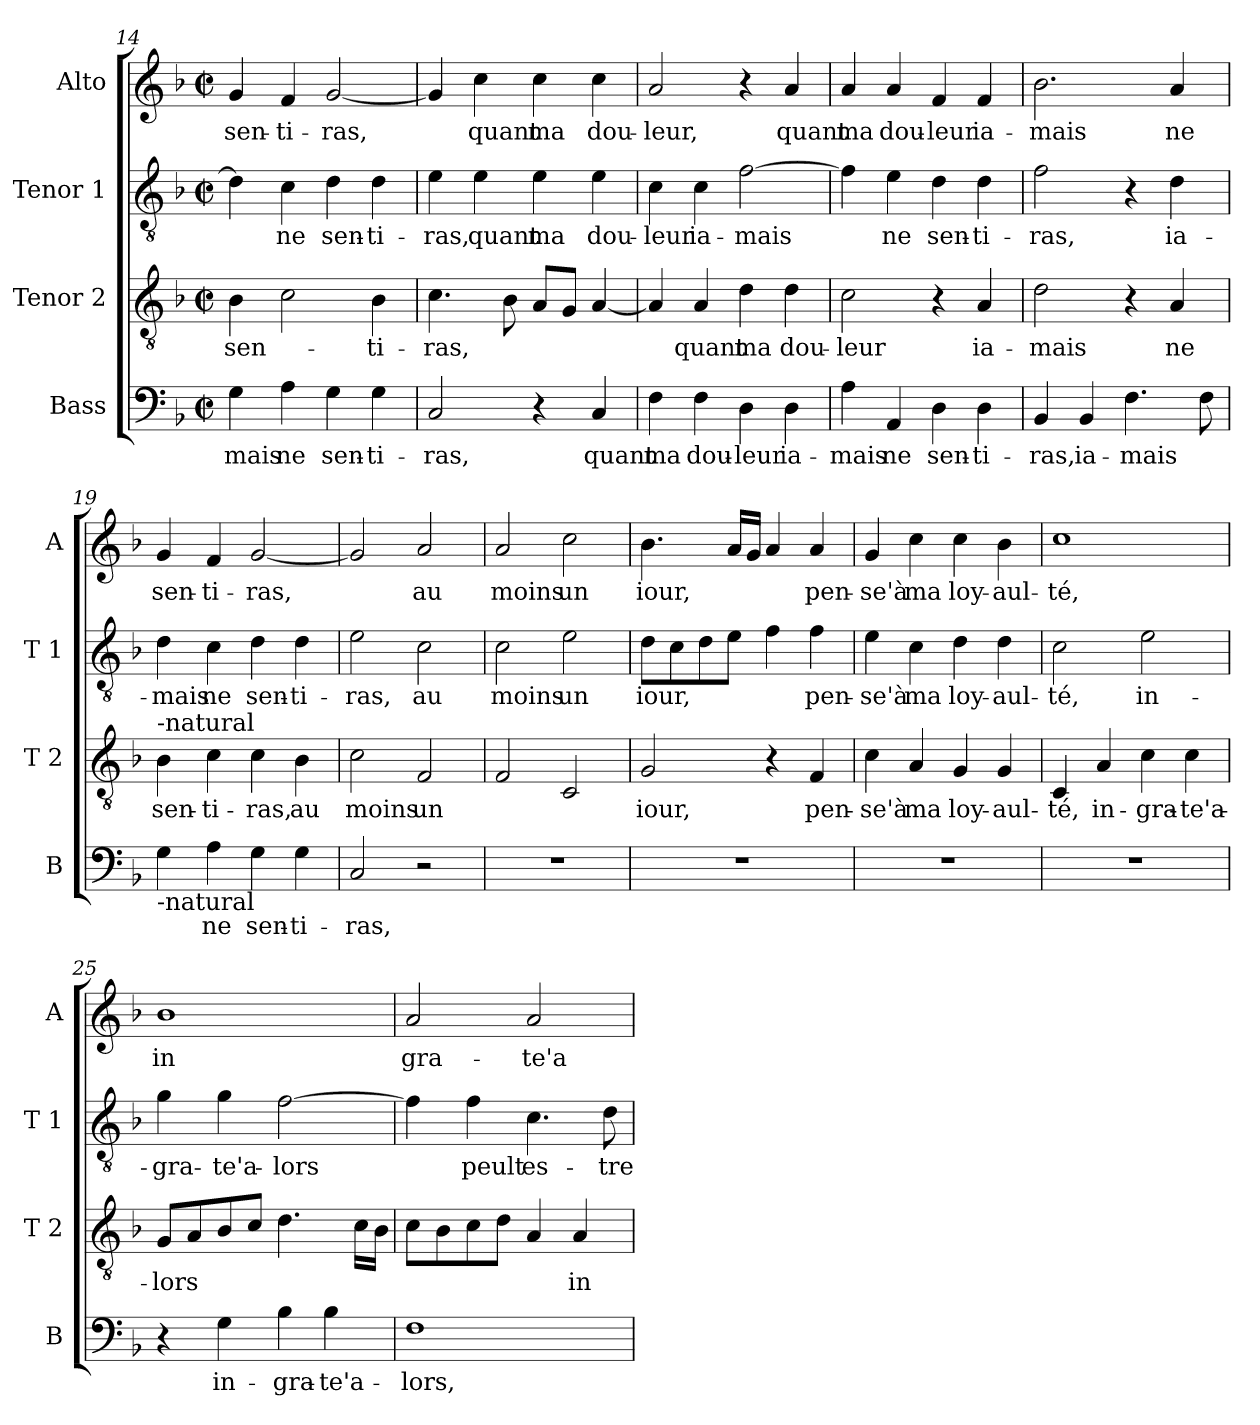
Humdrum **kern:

**kern	**text	**kern	**text	**kern	**text	**kern	**text
*part4	*part4	*part3	*part3	*part2	*part2	*part1	*part1
*staff4	*staff4	*staff3	*staff3	*staff2	*staff2	*staff1	*staff1
*I"Bass	*	*I"Tenor 2	*	*I"Tenor 1	*	*I"Alto	*
*I'B	*	*I'T 2	*	*I'T 1	*	*I'A	*
*clefF4	*	*clefGv2	*	*clefGv2	*	*clefG2	*
*k[b-]	*	*k[b-]	*	*k[b-]	*	*k[b-]	*
*F:	*	*F:	*	*F:	*	*F:	*
*M2/2	*	*M2/2	*	*M2/2	*	*M2/2	*
*met(c|)	*	*met(c|)	*	*met(c|)	*	*met(c|)	*
=14	=14	=14	=14	=14	=14	=14	=14
!	!LO:LY:b	!	!LO:LY:b	!	!	!	!LO:LY:b
4G\	-mais	4B-\	sen-	4d\]	.	4g/	sen-
!	!LO:LY:b	!	!	!	!LO:LY:b	!	!LO:LY:b
4A\	ne	2c\	.	4c\	ne	4f/	-ti-
!	!LO:LY:b	!	!	!	!LO:LY:b	!	!LO:LY:b
4G\	sen-	.	.	4d\	sen-	[2g/	-ras,
!	!LO:LY:b	!	!LO:LY:b	!	!LO:LY:b	!	!
4G\	-ti-	4B-\	-ti-	4d\	-ti-	.	.
!!LO:LB:g=z
=15	=15	=15	=15	=15	=15	=15	=15
!	!LO:LY:b	!	!LO:LY:b	!	!LO:LY:b	!	!
2C/	-ras,	4.c\	-ras,	4e\	-ras,	4g/]	.
!	!	!	!	!	!LO:LY:b	!	!LO:LY:b
.	.	.	.	4e\	quant	4cc\	quant
.	.	8B-\	.	.	.	.	.
!	!	!	!	!	!LO:LY:b	!	!LO:LY:b
4r	.	8A/L	.	4e\	ma	4cc\	ma
.	.	8G/J	.	.	.	.	.
!	!LO:LY:b	!	!	!	!LO:LY:b	!	!LO:LY:b
4C/	quant	[4A/	.	4e\	dou-	4cc\	dou-
=16	=16	=16	=16	=16	=16	=16	=16
!	!LO:LY:b	!	!	!	!LO:LY:b	!	!LO:LY:b
4F\	ma	4A/]	.	4c\	-leur	2a/	-leur,
!	!LO:LY:b	!	!LO:LY:b	!	!LO:LY:b	!	!
4F\	dou-	4A/	quant	4c\	ia-	.	.
!	!LO:LY:b	!	!LO:LY:b	!	!LO:LY:b	!	!
4D\	-leur	4d\	ma	[2f\	-mais	4r	.
!	!LO:LY:b	!	!LO:LY:b	!	!	!	!LO:LY:b
4D\	ia-	4d\	dou-	.	.	4a/	quant
=17	=17	=17	=17	=17	=17	=17	=17
!	!LO:LY:b	!	!LO:LY:b	!	!	!	!LO:LY:b
4A\	-mais	2c\	-leur	4f\]	.	4a/	ma
!	!LO:LY:b	!	!	!	!LO:LY:b	!	!LO:LY:b
4AA/	ne	.	.	4e\	ne	4a/	dou-
!	!LO:LY:b	!	!	!	!LO:LY:b	!	!LO:LY:b
4D\	sen-	4r	.	4d\	sen-	4f/	-leur
!	!LO:LY:b	!	!LO:LY:b	!	!LO:LY:b	!	!LO:LY:b
4D\	-ti-	4A/	ia-	4d\	-ti-	4f/	ia-
=18	=18	=18	=18	=18	=18	=18	=18
!	!LO:LY:b	!	!LO:LY:b	!	!LO:LY:b	!	!LO:LY:b
4BB-/	-ras,	2d\	-mais	2f\	-ras,	2.b-\	-mais
!	!LO:LY:b	!	!	!	!	!	!
4BB-/	ia-	.	.	.	.	.	.
!	!LO:LY:b	!	!	!	!	!	!
4.F\	-mais	4r	.	4r	.	.	.
!	!	!	!LO:LY:b	!	!LO:LY:b	!	!LO:LY:b
.	.	4A/	ne	4d\	ia-	4a/	ne
8F\	.	.	.	.	.	.	.
=19	=19	=19	=19	=19	=19	=19	=19
!	!	!LO:TX:a:t=-natural	!	!	!	!	!
!LO:TX:b:t=-natural	!	!	!	!	!	!	!
!	!	!	!LO:LY:b	!	!LO:LY:b	!	!LO:LY:b
4G\	.	4B-\	sen-	4d\	-mais	4g/	sen-
!	!LO:LY:b	!	!LO:LY:b	!	!LO:LY:b	!	!LO:LY:b
4A\	ne	4c\	-ti-	4c\	ne	4f/	-ti-
!	!LO:LY:b	!	!LO:LY:b	!	!LO:LY:b	!	!LO:LY:b
4G\	sen-	4c\	-ras,	4d\	sen-	[2g/	-ras,
!	!LO:LY:b	!	!LO:LY:b	!	!LO:LY:b	!	!
4G\	-ti-	4B-\	au	4d\	-ti-	.	.
!!LO:LB:g=z
=20	=20	=20	=20	=20	=20	=20	=20
!	!LO:LY:b	!	!LO:LY:b	!	!LO:LY:b	!	!
2C/	-ras,	2c\	moins	2e\	-ras,	2g/]	.
!	!	!	!LO:LY:b	!	!LO:LY:b	!	!LO:LY:b
2r	.	2F/	un	2c\	au	2a/	au
=21	=21	=21	=21	=21	=21	=21	=21
!	!	!	!	!	!LO:LY:b	!	!LO:LY:b
1r	.	2F/	.	2c\	moins	2a/	moins
!	!	!	!	!	!LO:LY:b	!	!LO:LY:b
.	.	2C/	.	2e\	un	2cc\	un
=22	=22	=22	=22	=22	=22	=22	=22
!	!	!	!LO:LY:b	!	!LO:LY:b	!	!LO:LY:b
1r	.	2G/	iour,	8d\L	iour,	4.b-\	iour,
.	.	.	.	8c\	.	.	.
.	.	.	.	8d\	.	.	.
.	.	.	.	8e\J	.	16a/LL	.
.	.	.	.	.	.	16g/JJ	.
.	.	4r	.	4f\	.	4a/	.
!	!	!	!LO:LY:b	!	!LO:LY:b	!	!LO:LY:b
.	.	4F/	pen-	4f\	pen-	4a/	pen-
=23	=23	=23	=23	=23	=23	=23	=23
!	!	!	!LO:LY:b	!	!LO:LY:b	!	!LO:LY:b
1r	.	4c\	-se'à	4e\	-se'à	4g/	-se'à
!	!	!	!LO:LY:b	!	!LO:LY:b	!	!LO:LY:b
.	.	4A/	ma	4c\	ma	4cc\	ma
!	!	!	!LO:LY:b	!	!LO:LY:b	!	!LO:LY:b
.	.	4G/	loy-	4d\	loy-	4cc\	loy-
!	!	!	!LO:LY:b	!	!LO:LY:b	!	!LO:LY:b
.	.	4G/	-aul-	4d\	-aul-	4b-\	-aul-
=24	=24	=24	=24	=24	=24	=24	=24
!	!	!	!LO:LY:b	!	!LO:LY:b	!	!LO:LY:b
1r	.	4C/	-té,	2c\	-té,	1cc	-té,
!	!	!	!LO:LY:b	!	!	!	!
.	.	4A/	in-	.	.	.	.
!	!	!	!LO:LY:b	!	!LO:LY:b	!	!
.	.	4c\	-gra-	2e\	in-	.	.
!	!	!	!LO:LY:b	!	!	!	!
.	.	4c\	-te'a-	.	.	.	.
!!LO:PB:g=z
=25	=25	=25	=25	=25	=25	=25	=25
!	!	!	!LO:LY:b	!	!LO:LY:b	!	!LO:LY:b
4r	.	8G/L	-lors	4g\	-gra-	1b-	in
.	.	8A/	.	.	.	.	.
!	!LO:LY:b	!	!	!	!LO:LY:b	!	!
4G\	in-	8B-/	.	4g\	-te'a-	.	.
.	.	8c/J	.	.	.	.	.
!	!LO:LY:b	!	!	!	!LO:LY:b	!	!
4B-\	-gra-	4.d\	.	[2f\	-lors	.	.
!	!LO:LY:b	!	!	!	!	!	!
4B-\	-te'a-	.	.	.	.	.	.
.	.	16c\LL	.	.	.	.	.
.	.	16B-\JJ	.	.	.	.	.
=26	=26	=26	=26	=26	=26	=26	=26
!	!LO:LY:b	!	!	!	!	!	!LO:LY:b
1F	-lors,	8c\L	.	4f\]	.	2a/	gra-
.	.	8B-\	.	.	.	.	.
!	!	!	!	!	!LO:LY:b	!	!
.	.	8c\	.	4f\	peult	.	.
.	.	8d\J	.	.	.	.	.
!	!	!	!	!	!LO:LY:b	!	!LO:LY:b
.	.	4A/	.	4.c\	es-	2a/	-te'a-
!	!	!	!LO:LY:b	!	!	!	!
.	.	4A/	in-	.	.	.	.
!	!	!	!	!	!LO:LY:b	!	!
.	.	.	.	8d\	-tre	.	.
=	=	=	=	=	=	=	=
*-	*-	*-	*-	*-	*-	*-	*-
